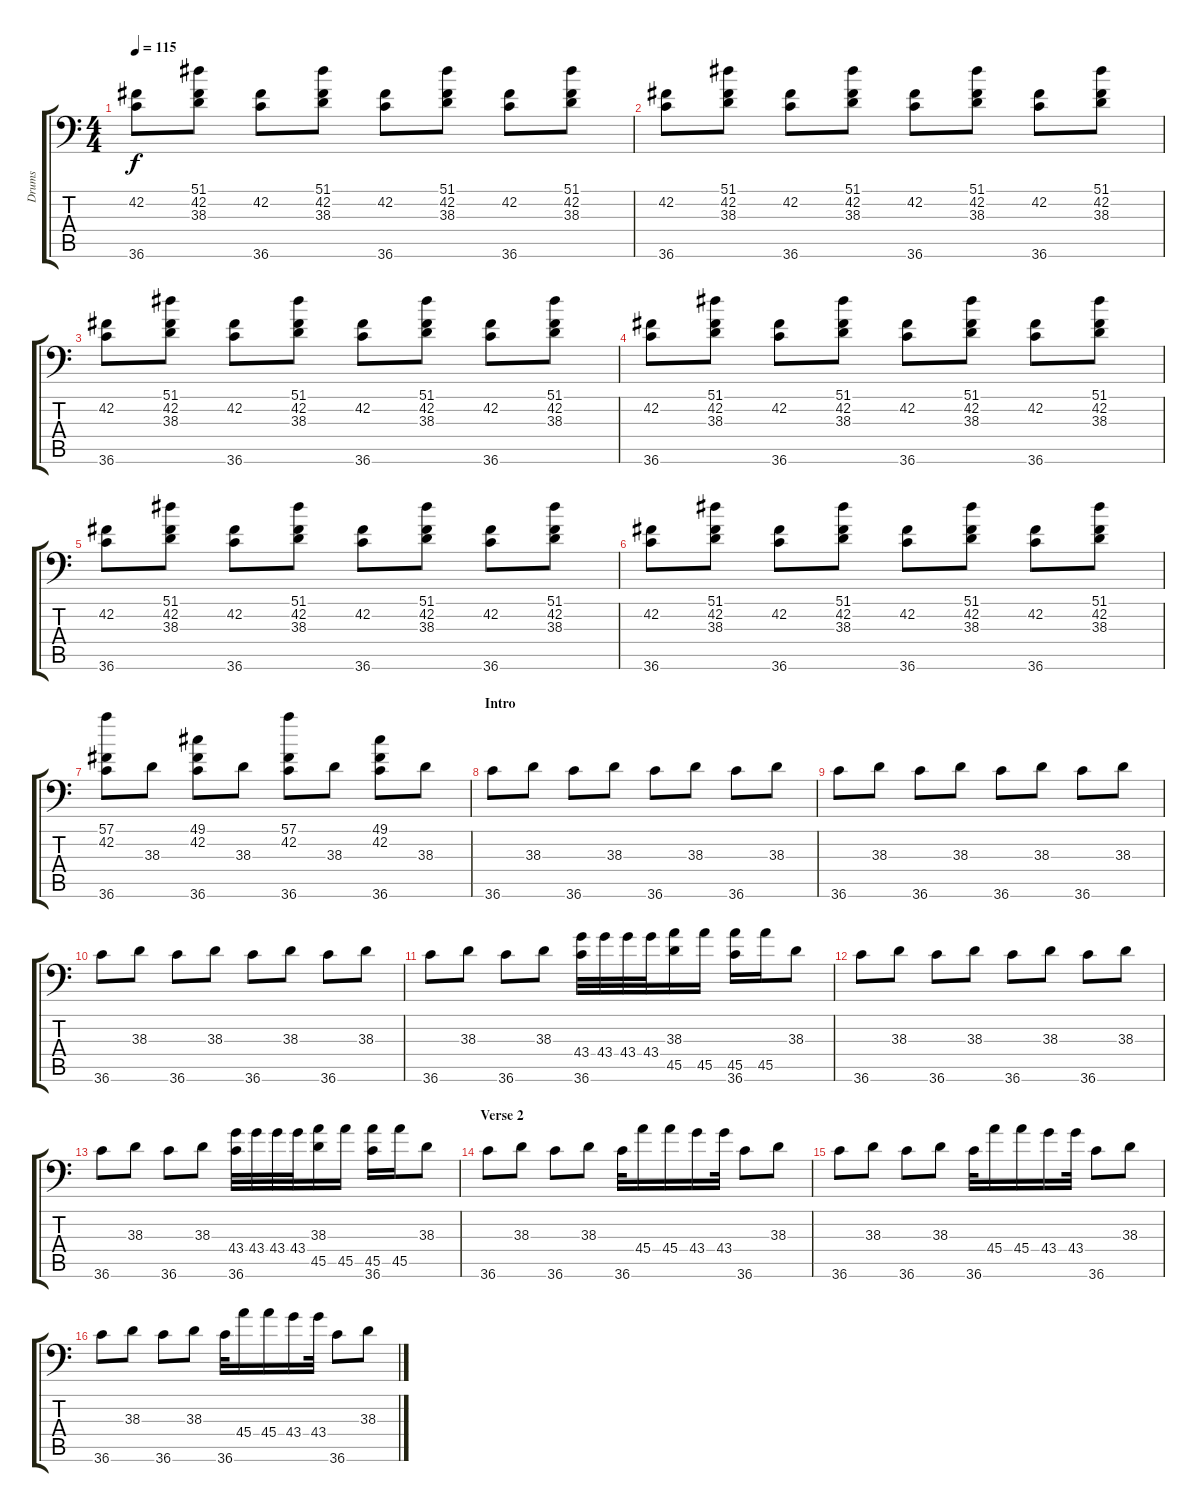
\track ("Drums" "Drums") {instrument acousticgrandpiano}
\staff {score tabs}
\tuning (C-1 C-1 C-1 C-1 C-1 C-1) {hide}
\ts (4 4)
\tempo 115
\clef f4
\ks c
(42.2 36.6).8{dy f} (51.1 42.2 38.3).8 (42.2 36.6).8 (51.1 42.2 38.3).8 (42.2 36.6).8 (51.1 42.2 38.3).8 (42.2 36.6).8 (51.1 42.2 38.3).8 |
(42.2 36.6).8 (51.1 42.2 38.3).8 (42.2 36.6).8 (51.1 42.2 38.3).8 (42.2 36.6).8 (51.1 42.2 38.3).8 (42.2 36.6).8 (51.1 42.2 38.3).8 |
(42.2 36.6).8 (51.1 42.2 38.3).8 (42.2 36.6).8 (51.1 42.2 38.3).8 (42.2 36.6).8 (51.1 42.2 38.3).8 (42.2 36.6).8 (51.1 42.2 38.3).8 |
(42.2 36.6).8 (51.1 42.2 38.3).8 (42.2 36.6).8 (51.1 42.2 38.3).8 (42.2 36.6).8 (51.1 42.2 38.3).8 (42.2 36.6).8 (51.1 42.2 38.3).8 |
(42.2 36.6).8 (51.1 42.2 38.3).8 (42.2 36.6).8 (51.1 42.2 38.3).8 (42.2 36.6).8 (51.1 42.2 38.3).8 (42.2 36.6).8 (51.1 42.2 38.3).8 |
(42.2 36.6).8 (51.1 42.2 38.3).8 (42.2 36.6).8 (51.1 42.2 38.3).8 (42.2 36.6).8 (51.1 42.2 38.3).8 (42.2 36.6).8 (51.1 42.2 38.3).8 |
(57.1 42.2 36.6).8 38.3.8 (49.1 42.2 36.6).8 38.3.8 (57.1 42.2 36.6).8 38.3.8 (49.1 42.2 36.6).8 38.3.8 |
\section ("" "Intro")
36.6.8 38.3.8 36.6.8 38.3.8 36.6.8 38.3.8 36.6.8 38.3.8 |
36.6.8 38.3.8 36.6.8 38.3.8 36.6.8 38.3.8 36.6.8 38.3.8 |
36.6.8 38.3.8 36.6.8 38.3.8 36.6.8 38.3.8 36.6.8 38.3.8 |
36.6.8 38.3.8 36.6.8 38.3.8 (43.4 36.6).32 43.4.32 43.4.32 43.4.32 (38.3 45.5).16 45.5.16 (45.5 36.6).16 45.5.16 38.3.8 |
36.6.8 38.3.8 36.6.8 38.3.8 36.6.8 38.3.8 36.6.8 38.3.8 |
36.6.8 38.3.8 36.6.8 38.3.8 (43.4 36.6).32 43.4.32 43.4.32 43.4.32 (38.3 45.5).16 45.5.16 (45.5 36.6).16 45.5.16 38.3.8 |
\section ("" "Verse 2")
36.6.8 38.3.8 36.6.8 38.3.8 36.6.32 45.4.16 45.4.16 43.4.16 43.4.32 36.6.8 38.3.8 |
36.6.8 38.3.8 36.6.8 38.3.8 36.6.32 45.4.16 45.4.16 43.4.16 43.4.32 36.6.8 38.3.8 |
36.6.8 38.3.8 36.6.8 38.3.8 36.6.32 45.4.16 45.4.16 43.4.16 43.4.32 36.6.8 38.3.8
